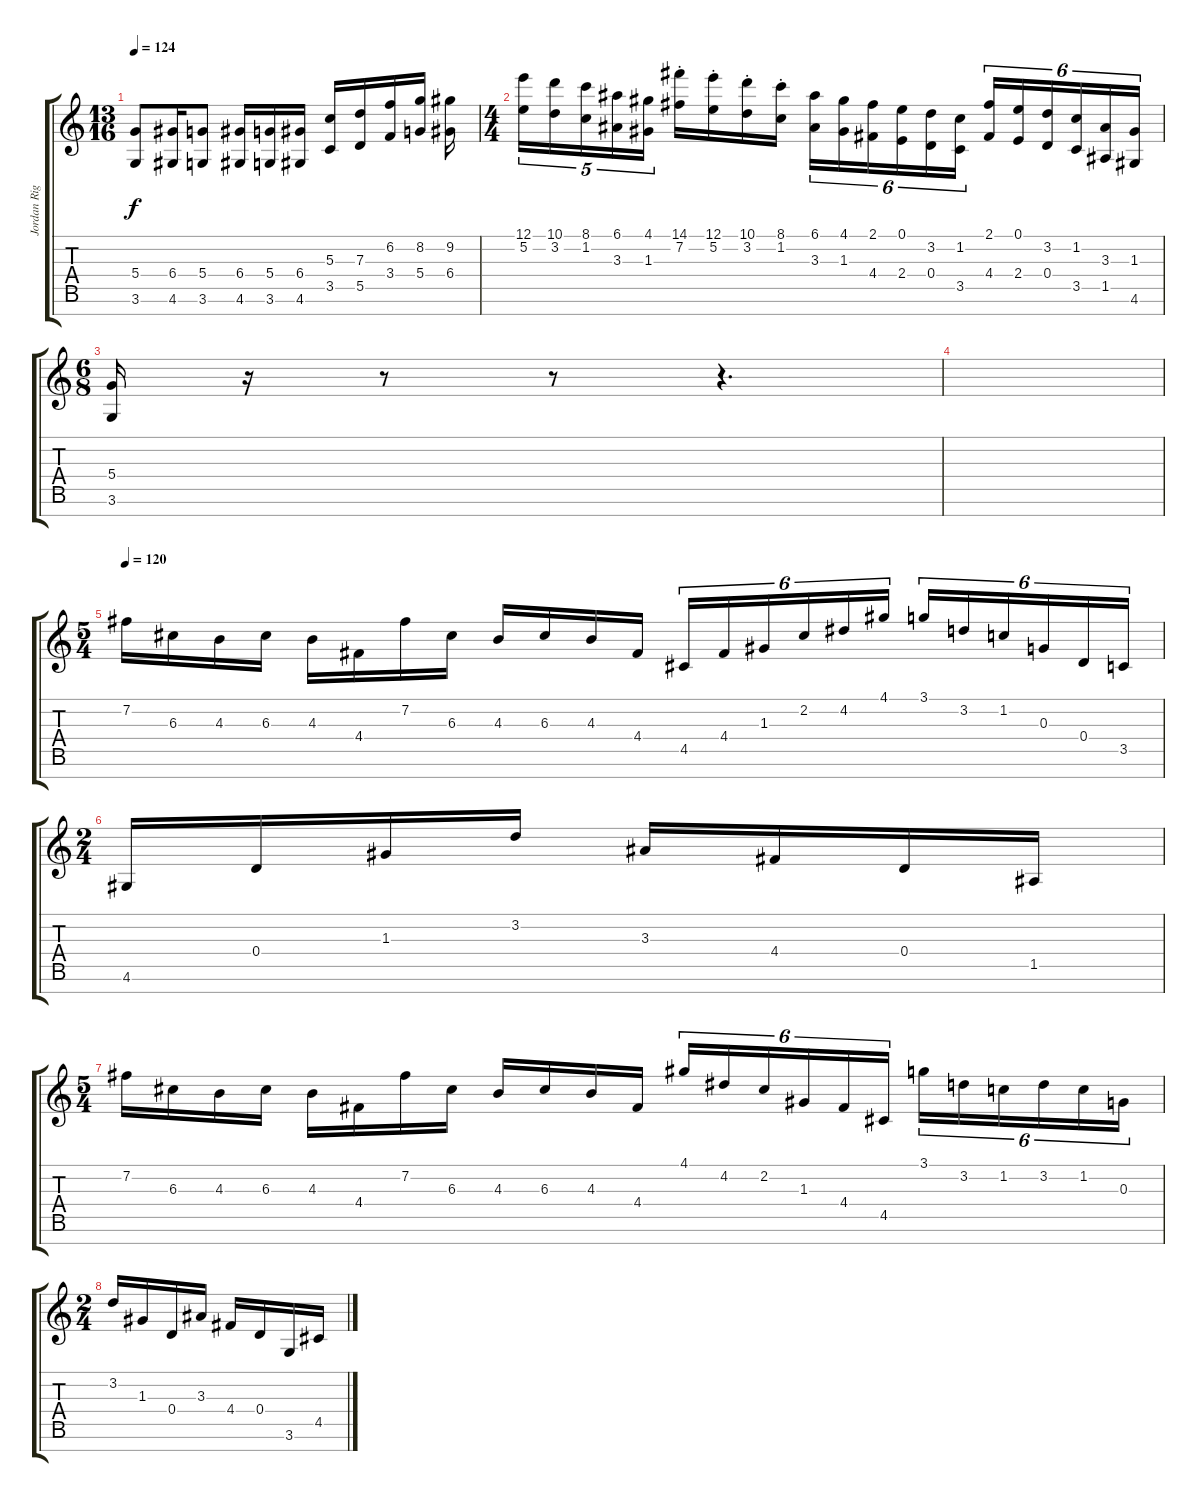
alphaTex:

\track ("Jordan Right Hand Overdubs and Effects" "Jordan Rig") {instrument stringensemble1}
\staff {score tabs}
\tuning (E5 B4 G4 D4 A3 E3 B2) {hide}
\ts (13 16)
\tempo 124
\clef g2
\ks c
(5.4 3.6).8{dy f} (6.4 4.6).16 (5.4 3.6).8 (6.4 4.6).16 (5.4 3.6).16 (6.4 4.6).16 (5.3 3.5).16 (7.3 5.5).16 (6.2 3.4).16 (8.2 5.4).16 (9.2 6.4).16 |
\ts (4 4)
(12.1 5.2).16{tu (5 4)} (10.1 3.2).16{tu (5 4)} (8.1 1.2).16{tu (5 4)} (6.1 3.3).16{tu (5 4)} (4.1 1.3).16{tu (5 4)} (14.1{st} 7.2).16 (12.1 5.2{st}).16 (10.1 3.2{st}).16 (8.1 1.2{st}).16 (6.1 3.3).16{tu (6 4)} (4.1 1.3).16{tu (6 4)} (2.1 4.4).16{tu (6 4)} (0.1 2.4).16{tu (6 4)} (3.2 0.4).16{tu (6 4)} (1.2 3.5).16{tu (6 4)} (2.1 4.4).16{tu (6 4)} (0.1 2.4).16{tu (6 4)} (3.2 0.4).16{tu (6 4)} (1.2 3.5).16{tu (6 4)} (3.3 1.5).16{tu (6 4)} (1.3 4.6).16{tu (6 4)} |
\ts (6 8)
(5.4 3.6).16 r.16 r.8 r.8 r.4{d} |
|
\ts (5 4)
\tempo 120
7.2.16 6.3.16 4.3.16 6.3.16 4.3.16 4.4.16 7.2.16 6.3.16 4.3.16 6.3.16 4.3.16 4.4.16 4.5.16{tu (6 4)} 4.4.16{tu (6 4)} 1.3.16{tu (6 4)} 2.2.16{tu (6 4)} 4.2.16{tu (6 4)} 4.1.16{tu (6 4)} 3.1.16{tu (6 4)} 3.2.16{tu (6 4)} 1.2.16{tu (6 4)} 0.3.16{tu (6 4)} 0.4.16{tu (6 4)} 3.5.16{tu (6 4)} |
\ts (2 4)
4.6.16 0.4.16 1.3.16 3.2.16 3.3.16 4.4.16 0.4.16 1.5.16 |
\ts (5 4)
7.2.16 6.3.16 4.3.16 6.3.16 4.3.16 4.4.16 7.2.16 6.3.16 4.3.16 6.3.16 4.3.16 4.4.16 4.1.16{tu (6 4)} 4.2.16{tu (6 4)} 2.2.16{tu (6 4)} 1.3.16{tu (6 4)} 4.4.16{tu (6 4)} 4.5.16{tu (6 4)} 3.1.16{tu (6 4)} 3.2.16{tu (6 4)} 1.2.16{tu (6 4)} 3.2.16{tu (6 4)} 1.2.16{tu (6 4)} 0.3.16{tu (6 4)} |
\ts (2 4)
3.2.16 1.3.16 0.4.16 3.3.16 4.4.16 0.4.16 3.6.16 4.5.16
